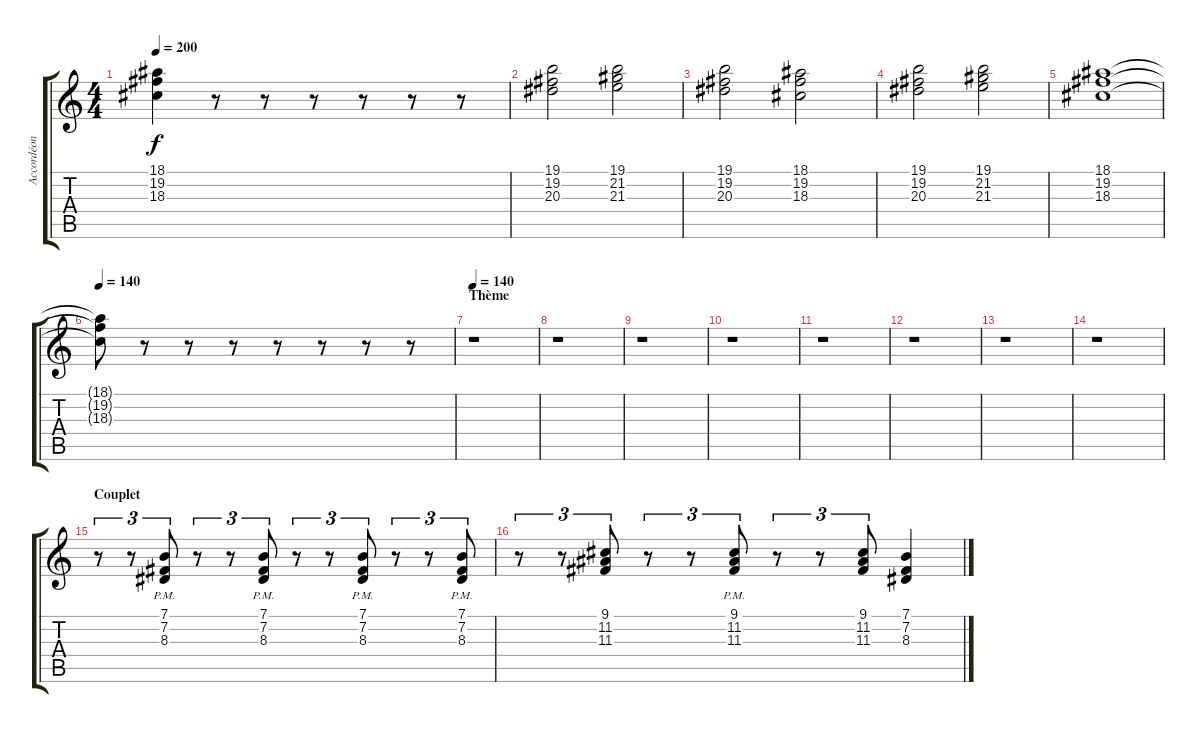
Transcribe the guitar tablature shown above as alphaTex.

\track ("Accordéon" "Accordéon") {instrument accordion}
\staff {score tabs}
\tuning (E4 B3 G3 D3 A2 E2) {hide}
\ts (4 4)
\tempo 200
\clef g2
\ks c
(18.1 19.2 18.3).4{dy f} r.8 r.8 r.8 r.8 r.8 r.8 |
(19.1 19.2 20.3).2 (19.1 21.2 21.3).2 |
(19.1 19.2 20.3).2 (18.1 19.2 18.3).2 |
(19.1 19.2 20.3).2 (19.1 21.2 21.3).2 |
(18.1 19.2 18.3).1 |
\tempo 140
(18.1{t} 19.2{t} 18.3{t}).8 r.8 r.8 r.8 r.8 r.8 r.8 r.8 |
\section ("" "Thème")
\tempo 140
r.1 |
r.1 |
r.1 |
r.1 |
r.1 |
r.1 |
r.1 |
r.1 |
\section ("" "Couplet")
r.8{tu (3 2)} r.8{tu (3 2)} (7.1{pm} 7.2{pm} 8.3{pm}).8{tu (3 2)} r.8{tu (3 2)} r.8{tu (3 2)} (7.1{pm} 7.2{pm} 8.3{pm}).8{tu (3 2)} r.8{tu (3 2)} r.8{tu (3 2)} (7.1{pm} 7.2{pm} 8.3{pm}).8{tu (3 2)} r.8{tu (3 2)} r.8{tu (3 2)} (7.1{pm} 7.2{pm} 8.3{pm}).8{tu (3 2)} |
r.8{tu (3 2)} r.8{tu (3 2)} (9.1 11.2 11.3).8{tu (3 2)} r.8{tu (3 2)} r.8{tu (3 2)} (9.1{pm} 11.2{pm} 11.3{pm}).8{tu (3 2)} r.8{tu (3 2)} r.8{tu (3 2)} (9.1 11.2 11.3).8{tu (3 2)} (7.1 7.2 8.3).4
